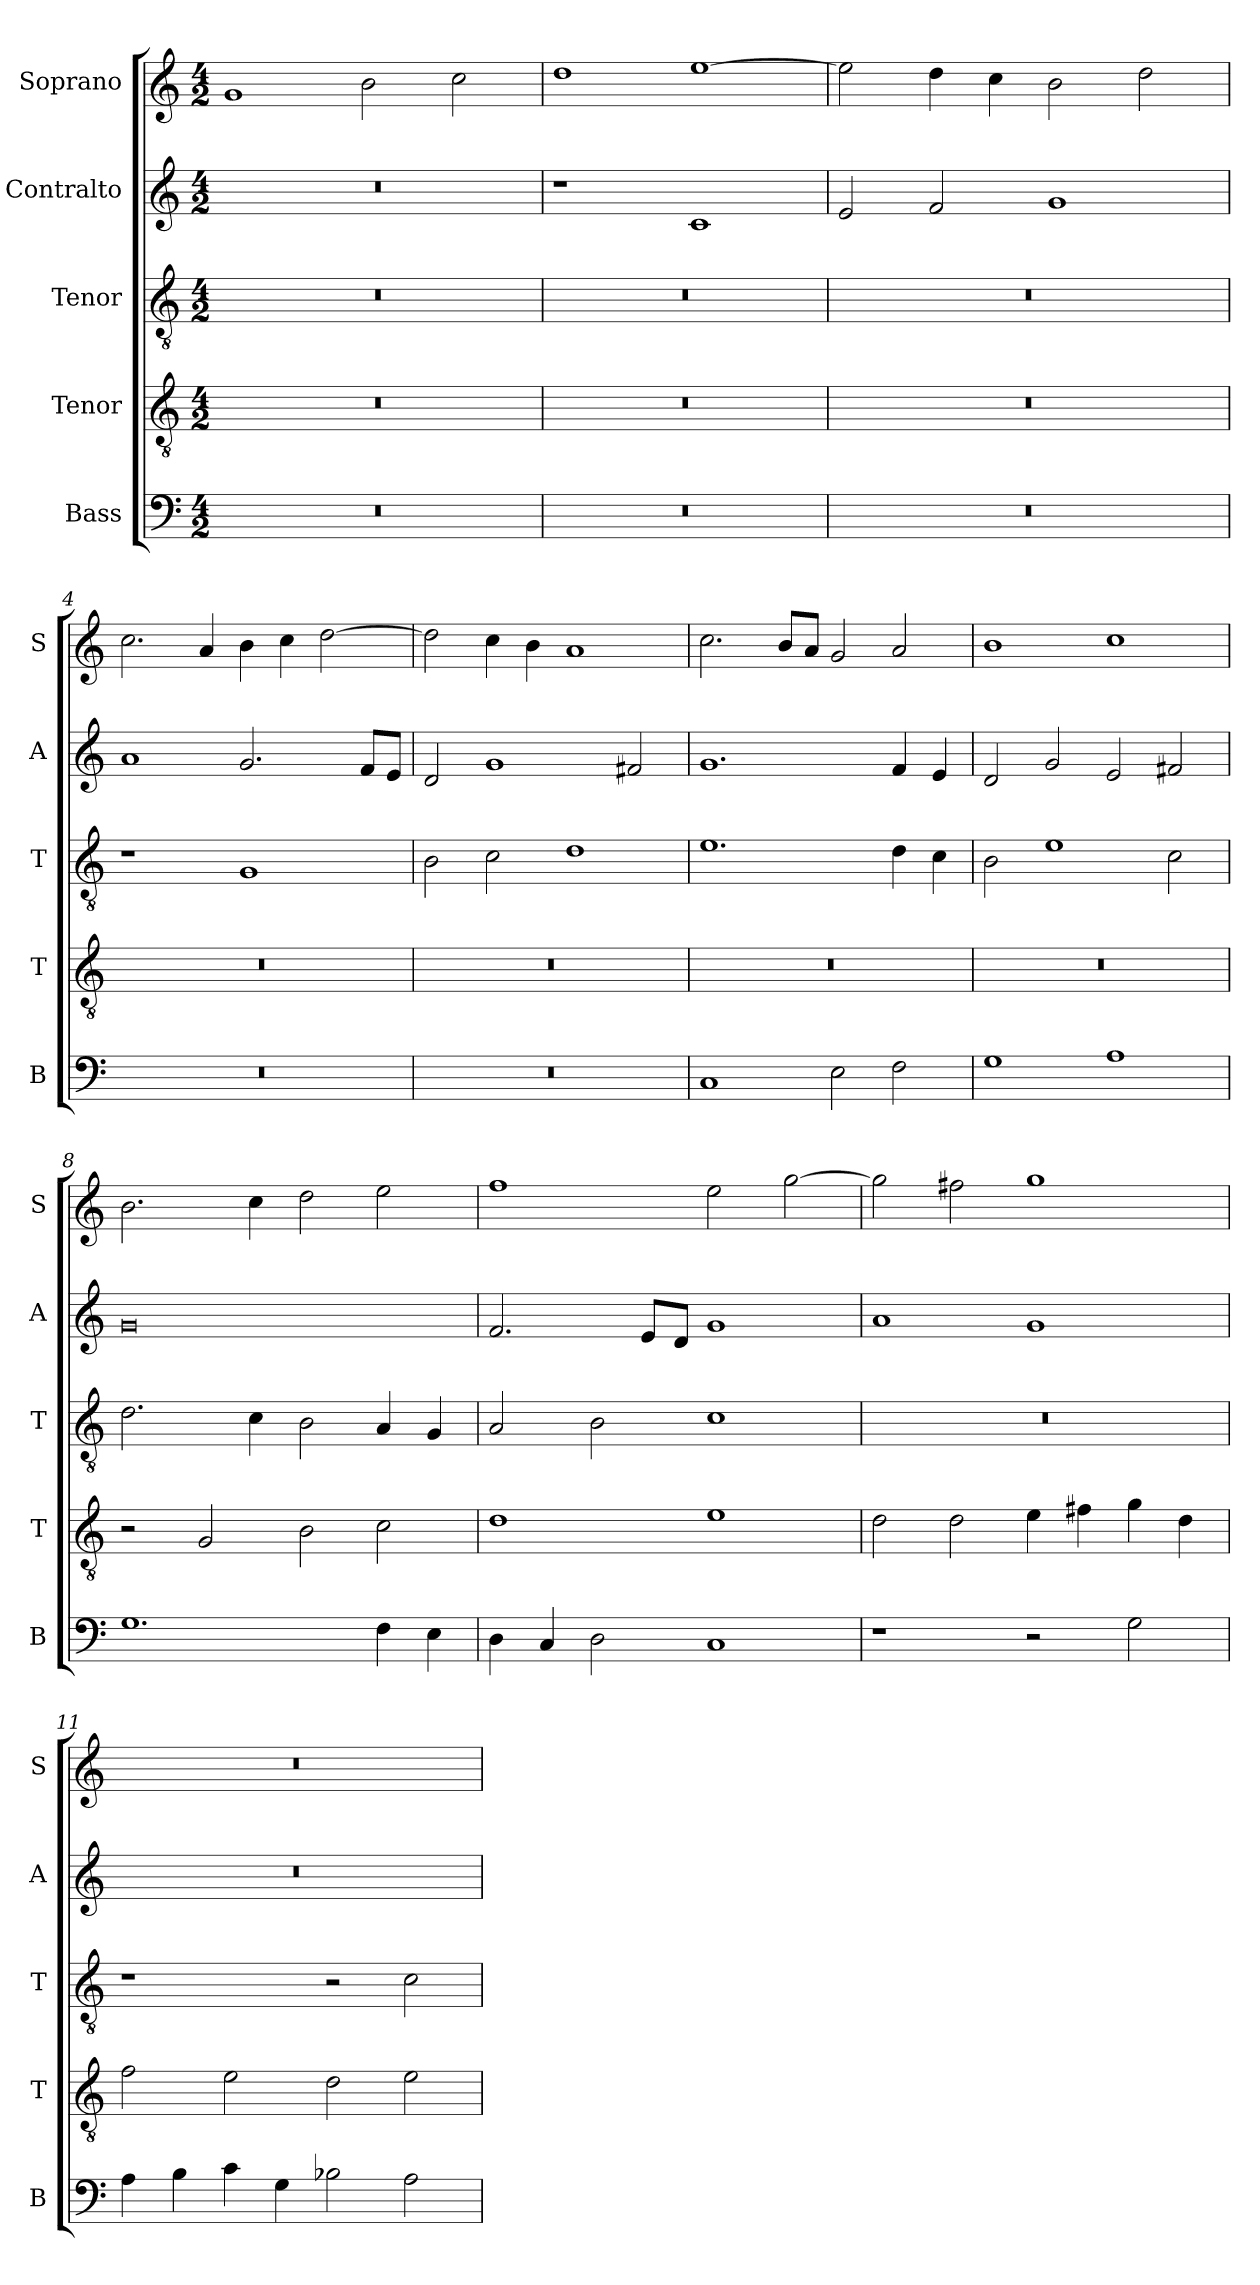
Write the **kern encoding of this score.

**kern	**kern	**kern	**kern	**kern
*part5	*part4	*part3	*part2	*part1
*staff5	*staff4	*staff3	*staff2	*staff1
*I"Bass	*I"Tenor	*I"Tenor	*I"Contralto	*I"Soprano
*I'B	*I'T	*I'T	*I'A	*I'S
*clefF4	*clefGv2	*clefGv2	*clefG2	*clefG2
*k[]	*k[]	*k[]	*k[]	*k[]
*G:mix	*G:mix	*G:mix	*G:mix	*G:mix
*M4/2	*M4/2	*M4/2	*M4/2	*M4/2
=1	=1	=1	=1	=1
0r	0r	0r	0r	1g
.	.	.	.	2b
.	.	.	.	2cc
=2	=2	=2	=2	=2
0r	0r	0r	1r	1dd
.	.	.	1c	[1ee
=3	=3	=3	=3	=3
0r	0r	0r	2e	2ee]
.	.	.	2f	4dd
.	.	.	.	4cc
.	.	.	1g	2b
.	.	.	.	2dd
=4	=4	=4	=4	=4
0r	0r	1r	1a	2.cc
.	.	.	.	4a
.	.	1G	2.g	4b
.	.	.	.	4cc
.	.	.	.	[2dd
.	.	.	8f/L	.
.	.	.	8e/J	.
=5	=5	=5	=5	=5
0r	0r	2B	2d	2dd]
.	.	2c	1g	4cc
.	.	.	.	4b
.	.	1d	.	1a
.	.	.	2f#X	.
=6	=6	=6	=6	=6
1C	0r	1.e	1.g	2.cc
.	.	.	.	8b/L
.	.	.	.	8a/J
2E	.	.	.	2g
2F	.	4d	4f	2a
.	.	4c	4e	.
=7	=7	=7	=7	=7
1G	0r	2B	2d	1b
.	.	1e	2g	.
1A	.	.	2e	1cc
.	.	2c	2f#X	.
=8	=8	=8	=8	=8
1.G	2r	2.d	0g	2.b
.	2G	.	.	.
.	.	4c	.	4cc
.	2B	2B	.	2dd
4F	2c	4A	.	2ee
4E	.	4G	.	.
=9	=9	=9	=9	=9
4D	1d	2A	2.f	1ff
4C	.	.	.	.
2D	.	2B	.	.
.	.	.	8e/L	.
.	.	.	8d/J	.
1C	1e	1c	1g	2ee
.	.	.	.	[2gg
=10	=10	=10	=10	=10
1r	2d	0r	1a	2gg]
.	2d	.	.	2ff#X
2r	4e	.	1g	1gg
.	4f#X	.	.	.
2G	4g	.	.	.
.	4d	.	.	.
=11	=11	=11	=11	=11
4A	2f	1r	0r	0r
4B	.	.	.	.
4c	2e	.	.	.
4G	.	.	.	.
2B-X	2d	2r	.	.
2A	2e	2c	.	.
=	=	=	=	=
*-	*-	*-	*-	*-
